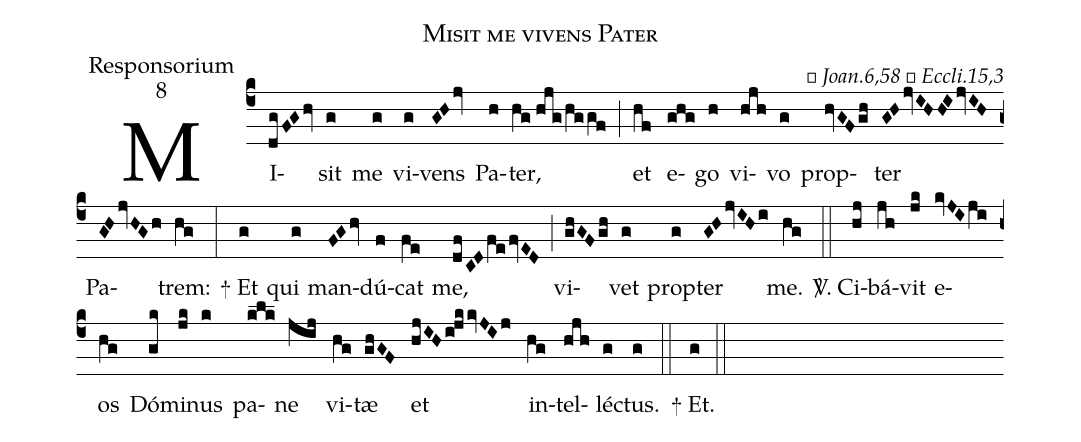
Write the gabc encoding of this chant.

name:Misit me vivens Pater;
office-part:Responsorium;
mode:8;
commentary:ꝶ Joan.6,58 ꝟ Eccli.15,3;
%%
(c4) MI(dg/FGhv)sit(g) me(g)
vi(g)vens(GHjv) Pa(h)ter,(hg//hjg/hg/gf) (;)
et(hf) e(ghg)go(h) vi(hjh)vo(g) prop(hvGFgh)ter(GHjvIH/HIjvIH) Pa(GHjvHGh)trem:(hg) (:)
+
Et(g) qui(g) man(FGhv)dú(f)cat(fe) me,(dfCDfefvED) (;)
vi(ghGFgh)vet(g) prop(g)ter(GHjvIHi) me.(hg) (::)

<sp>V/</sp>.
Ci(hj)bá(jh)vit(jk) e(kvJIji)os(hg) Dó(gk)mi(jk)nus(k)
pa(klk)ne(jij) vi(hg)tæ(ghGF) et(hjIHijk/kvJIj) in(hg)tel(hjh)lé(g)ctus.(g) (::)

+ Et.(g) (::)
